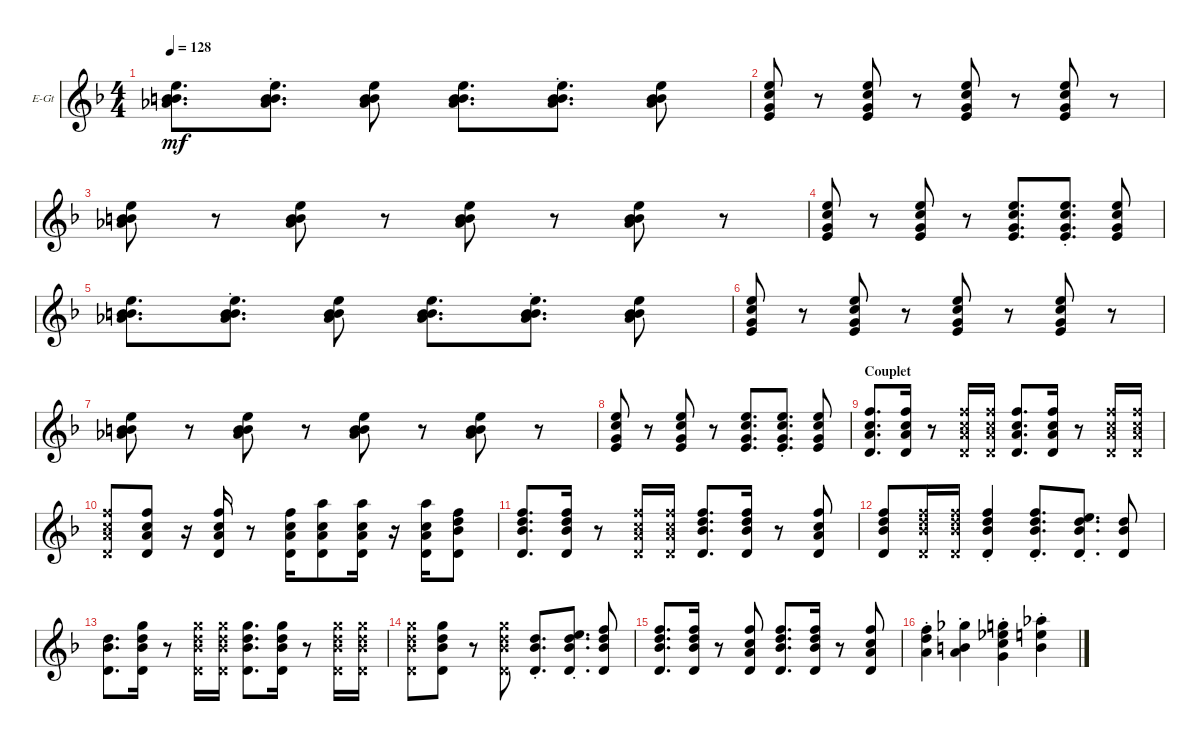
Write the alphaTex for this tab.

\defaultSystemsLayout 4
\bracketExtendMode groupsimilarinstruments
\firstSystemTrackNameOrientation horizontal
\otherSystemsTrackNameOrientation horizontal
\track ("Electric Guitar" "E-Gt") {instrument electricguitarclean}
\staff {score}
\tuning (E4 B3 G3 D3 A2 E2)
\ts (4 4)
\tempo 128
\clef g2
\ks f
(0.1 6.4 4.3 0.2).8{d dy mf} (0.1{st} 6.4{st} 4.3{st} 0.2{st}).8{d} (0.1 6.4 4.3 0.2).8 (0.1 6.4 4.3 0.2).8{d} (0.1{st} 6.4{st} 4.3{st} 0.2{st}).8{d} (0.1 6.4 4.3 0.2).8 |
(0.1 0.3 1.2 2.4).8 r.8 (0.1 0.3 1.2 2.4).8 r.8 (0.1 0.3 1.2 2.4).8 r.8 (0.1 0.3 1.2 2.4).8 r.8 |
(0.1 6.4 4.3 0.2).8 r.8 (0.1 6.4 4.3 0.2).8 r.8 (0.1 6.4 4.3 0.2).8 r.8 (0.1 6.4 4.3 0.2).8 r.8 |
(0.1 0.3 1.2 2.4).8 r.8 (0.1 0.3 1.2 2.4).8 r.8 (0.1 0.3 1.2 2.4).8{d} (0.1{st} 0.3{st} 1.2{st} 2.4{st}).8{d} (0.1 0.3 1.2 2.4).8 |
(0.1 6.4 4.3 0.2).8{d} (0.1{st} 6.4{st} 4.3{st} 0.2{st}).8{d} (0.1 6.4 4.3 0.2).8 (0.1 6.4 4.3 0.2).8{d} (0.1{st} 6.4{st} 4.3{st} 0.2{st}).8{d} (0.1 6.4 4.3 0.2).8 |
(0.1 0.3 1.2 2.4).8 r.8 (0.1 0.3 1.2 2.4).8 r.8 (0.1 0.3 1.2 2.4).8 r.8 (0.1 0.3 1.2 2.4).8 r.8 |
(0.1 6.4 4.3 0.2).8 r.8 (0.1 6.4 4.3 0.2).8 r.8 (0.1 6.4 4.3 0.2).8 r.8 (0.1 6.4 4.3 0.2).8 r.8 |
(0.1 0.3 1.2 2.4).8 r.8 (0.1 0.3 1.2 2.4).8 r.8 (0.1 0.3 1.2 2.4).8{d} (0.1{st} 0.3{st} 1.2{st} 2.4{st}).8{d} (0.1 0.3 1.2 2.4).8 |
\section ("" "Couplet")
(1.1 2.3 1.2 0.4).8{d} (1.1 2.3 1.2 0.4).16 r.8 (1.1{x} 2.3{x} 1.2{x} 0.4{x}).16 (1.1{x} 2.3{x} 1.2{x} 0.4{x}).16 (1.1 2.3 1.2 0.4).8{d} (1.1 2.3 1.2 0.4).16 r.8 (1.1{x} 2.3{x} 1.2{x} 0.4{x}).16 (1.1{x} 2.3{x} 1.2{x} 0.4{x}).16 |
(1.1{x} 2.3{x} 1.2{x} 0.4{x}).8 (1.1 2.3 1.2 0.4).8 r.16 (1.1 2.3 1.2 0.4).16 r.8 (1.1 2.3 1.2 0.4).16 (2.3 1.2 0.4 5.1).8 (2.3 1.2 0.4 5.1).16 r.16 (2.3 1.2 0.4 5.1).16 (1.1 3.2 0.4 3.3).8 |
(1.1 3.2 0.4 3.3).8{d} (1.1 3.2 0.4 3.3).16 r.8 (1.1{x} 2.3{x} 1.2{x} 0.4{x}).16 (1.1{x} 2.3{x} 1.2{x} 0.4{x}).16 (1.1 3.2 0.4 3.3).8{d} (1.1 3.2 0.4 3.3).16 r.8 (1.1 2.3 1.2 0.4).8 |
(1.1 3.2 0.4 3.3).8 (1.1{x} 3.2{x} 0.4{x} 3.3{x}).16 (1.1{x} 3.2{x} 0.4{x} 3.3{x}).16 (1.1{st} 3.2{st} 0.4{st} 3.3{st}).4 (1.1{st} 3.2{st} 0.4{st} 3.3{st}).8{d} (3.2{st} 0.4{st} 3.3{st} 0.1{st}).8{d} (3.2 0.4 3.3).8 |
(3.2 0.4 3.3).8{d} (3.3 0.4 3.2 3.1).16 r.8 (3.3{x} 0.4{x} 3.2{x} 3.1{x}).16 (3.3{x} 0.4{x} 3.2{x} 3.1{x}).16 (3.3 0.4 3.2 3.1).8{d} (3.3 0.4 3.2 3.1).16 r.8 (3.3{x} 0.4{x} 3.2{x} 3.1{x}).16 (3.3{x} 0.4{x} 3.2{x} 3.1{x}).16 |
(3.3{x} 0.4{x} 3.2{x} 3.1{x}).8 (3.3 0.4 3.2 3.1).8 r.8 (3.3{x} 0.4{x} 3.2{x} 3.1{x}).8 (3.3{st} 0.4{st} 3.2{st}).8{d} (3.3{st} 0.4{st} 3.2{st} 0.1{st}).8{d} (3.3 0.4 3.2 1.1).8 |
(1.1 3.2 0.4 3.3).8{d} (1.1 3.2 0.4 3.3).16 r.8 (1.1 2.3 1.2 0.4).8 (1.1 3.2 0.4 3.3).8{d} (1.1 3.2 0.4 3.3).16 r.8 (1.1 2.3 1.2 0.4).8 |
(1.1{st} 3.2{st} 2.3{st}).4 (0.2{st} 2.1{st} 2.3{st}).4 (3.1{st} 4.2{st} 5.3{st} 5.4{st}).4 (5.2{st} 4.3{st} 4.1{st}).4
